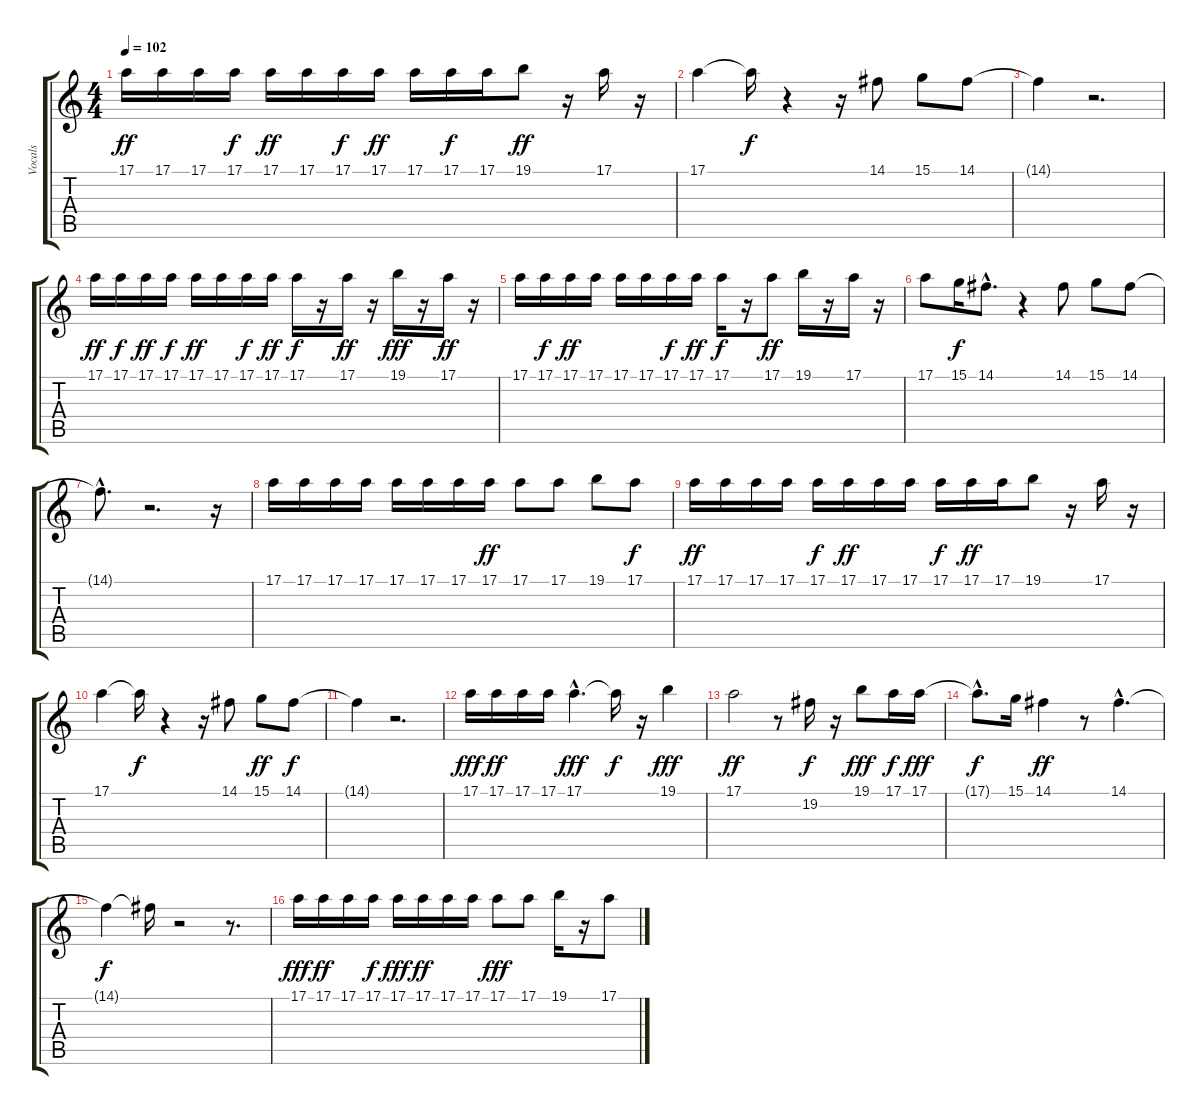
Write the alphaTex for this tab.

\track ("Vocals" "Vocals") {instrument flute}
\staff {score tabs}
\tuning (E4 B3 G3 D3 A2 E2) {hide}
\ts (4 4)
\tempo 102
\clef g2
\ks c
17.1.16{dy ff} 17.1.16 17.1.16 17.1.16{dy f} 17.1.16{dy ff} 17.1.16 17.1.16{dy f} 17.1.16{dy ff} 17.1.16 17.1.16{dy f} 17.1.16 19.1.8{dy ff} r.16 17.1.16 r.16 |
17.1.4 17.1{t}.16{dy f} r.4 r.16 14.1.8 15.1.8 14.1.8 |
14.1{t}.4 r.2{d} |
17.1.16{dy ff} 17.1.16{dy f} 17.1.16{dy ff} 17.1.16{dy f} 17.1.16{dy ff} 17.1.16 17.1.16{dy f} 17.1.16{dy ff} 17.1.16{dy f} r.16 17.1.16{dy ff} r.16 19.1.16{dy fff} r.16 17.1.16{dy ff} r.16 |
17.1.16 17.1.16{dy f} 17.1.16{dy ff} 17.1.16 17.1.16 17.1.16 17.1.16{dy f} 17.1.16{dy ff} 17.1.16{dy f} r.16 17.1.8{dy ff} 19.1.16 r.16 17.1.16 r.16 |
17.1.8 15.1.16{dy f} 14.1{hac}.8{d} r.4 14.1.8 15.1.8 14.1.8 |
14.1{hac t}.8{d} r.2{d} r.16 |
17.1.16 17.1.16 17.1.16 17.1.16 17.1.16 17.1.16 17.1.16 17.1.16{dy ff} 17.1.8 17.1.8 19.1.8 17.1.8{dy f} |
17.1.16{dy ff} 17.1.16 17.1.16 17.1.16 17.1.16{dy f} 17.1.16{dy ff} 17.1.16 17.1.16 17.1.16{dy f} 17.1.16{dy ff} 17.1.16 19.1.8 r.16 17.1.16 r.16 |
17.1.4 17.1{t}.16{dy f} r.4 r.16 14.1.8 15.1.8{dy ff} 14.1.8{dy f} |
14.1{t}.4 r.2{d} |
17.1.16{dy fff} 17.1.16{dy ff} 17.1.16 17.1.16 17.1{hac}.4{d dy fff} 17.1{t}.16{dy f} r.16 19.1.4{dy fff} |
17.1.2{dy ff} r.8 19.2.16{dy f} r.16 19.1.8{dy fff} 17.1.16{dy f} 17.1.16{dy fff} |
17.1{hac t}.8{d dy f} 15.1.16 14.1.4{dy ff} r.8 14.1{hac}.4{d} |
14.1{t}.4{dy f} 14.1{t}.16 r.2 r.8{d} |
17.1.16{dy fff} 17.1.16{dy ff} 17.1.16 17.1.16{dy f} 17.1.16{dy fff} 17.1.16{dy ff} 17.1.16 17.1.16 17.1.8{dy fff} 17.1.8 19.1.16 r.16 17.1.8
